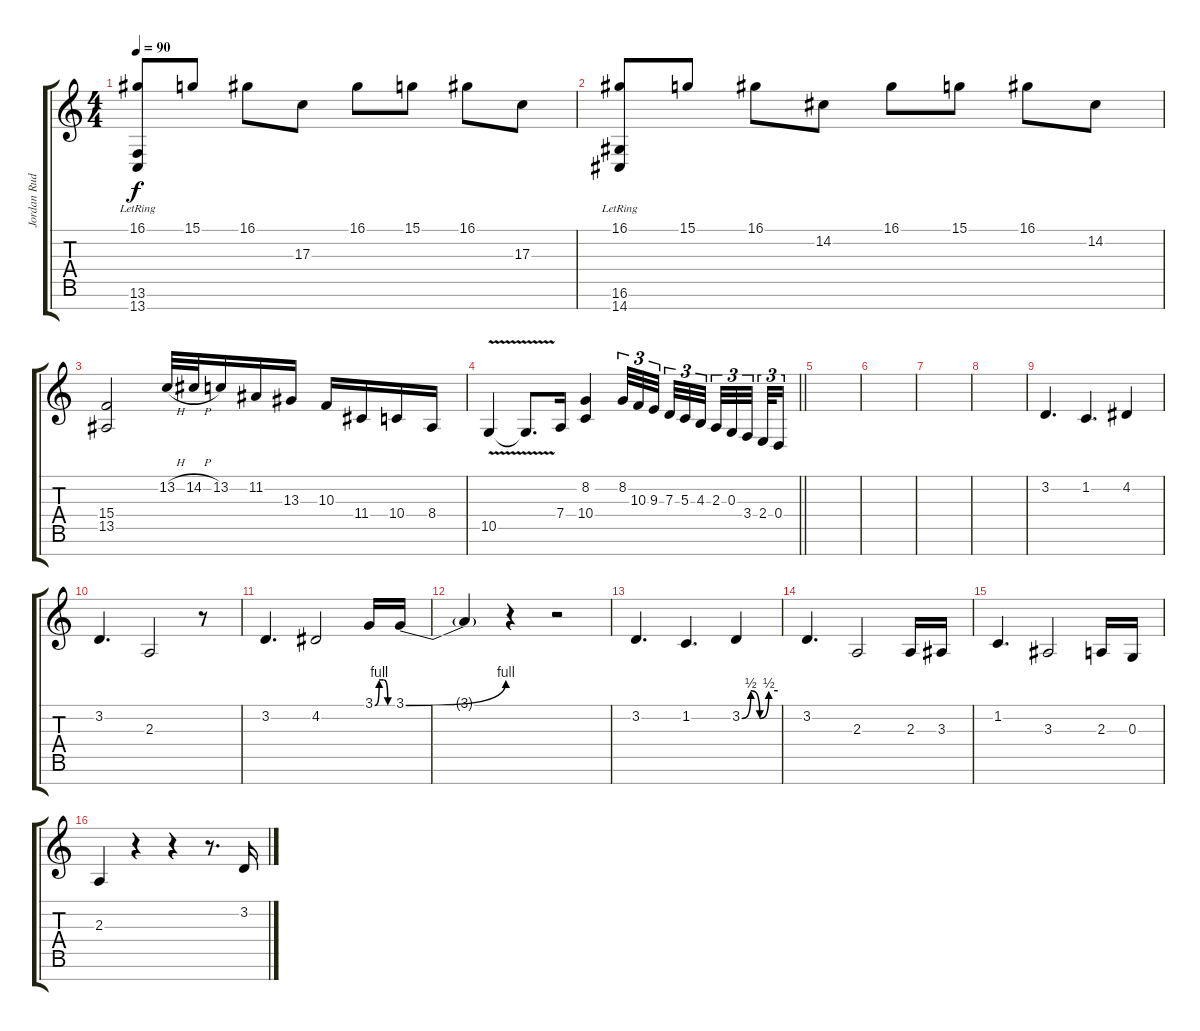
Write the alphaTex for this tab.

\track ("Jordan Rudess" "Jordan Rud") {instrument stringensemble1}
\staff {score tabs}
\tuning (E4 B3 G3 D3 A2 E2 B1) {hide}
\ts (4 4)
\tempo 90
\clef g2
\ks c
(16.1 13.6{lr} 13.7{lr}).8{dy f} 15.1.8 16.1.8 17.3.8 16.1.8 15.1.8 16.1.8 17.3.8 |
(16.1 16.6{lr} 14.7{lr}).8 15.1.8 16.1.8 14.2.8 16.1.8 15.1.8 16.1.8 14.2.8 |
(15.4 13.5).2 13.2{h}.32 14.2{h}.32 13.2.16 11.2.16 13.3.16 10.3.16 11.4.16 10.4.16 8.4.16 |
\barLineRight lightlight
10.5{v}.4 10.5{t}.8{d} 7.4.16 (8.2 10.4).4 8.2.32{tu (3 2)} 10.3.32{tu (3 2)} 9.3.32{tu (3 2) beam splitsecondary} 7.3.32{tu (3 2)} 5.3.32{tu (3 2)} 4.3.32{tu (3 2) beam splitsecondary} 2.3.32{tu (3 2)} 0.3.32{tu (3 2)} 3.4.32{tu (3 2) beam splitsecondary} 2.4.32{tu (3 2)} 0.4.16{tu (3 2)} |
|
|
|
|
3.2.4{d instrument sitar} 1.2.4{d} 4.2.4 |
3.2.4{d} 2.3.2 r.8 |
3.2.4{d} 4.2.2 3.1{be (custom 0 0 15 4 30 4 45 0 60 0)}.16 3.1{be (bend 0 0 60 4)}.16 |
3.1{t}.4 r.4 r.2 |
3.2.4{d} 1.2.4{d} 3.2{be (custom 0 0 15 2 30 0 45 2 60 2)}.4 |
3.2.4{d} 2.3.2 2.3.16 3.3.16 |
1.2.4{d} 3.3.2 2.3.16 0.3.16 |
2.3.4 r.4 r.4 r.8{d} 3.2.16
